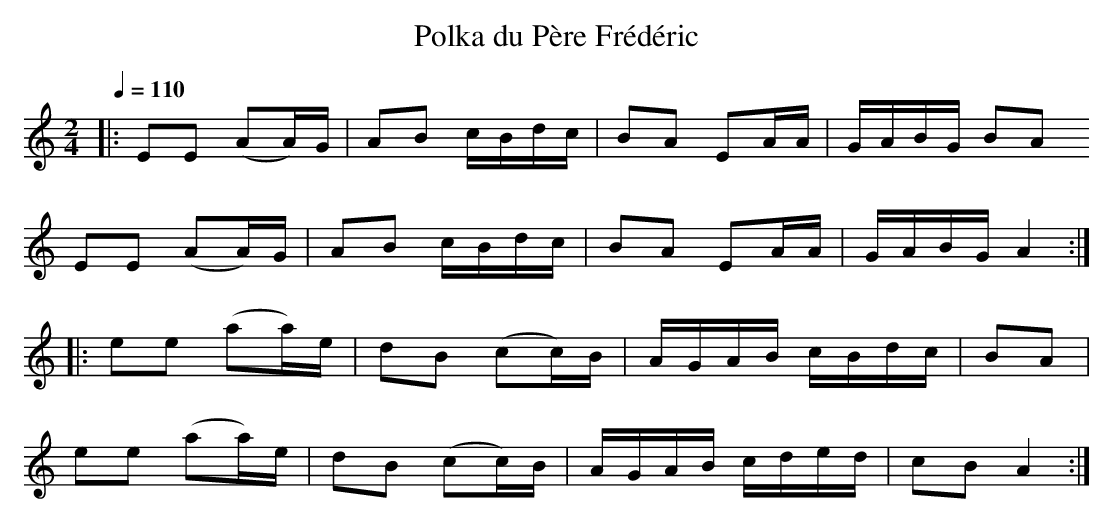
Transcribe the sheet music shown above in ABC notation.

X:1
T:Polka du Père Frédéric
M:2/4
L:1/8
Q:1/4=110
K:C
|: EE (AA/2)G/2|AB c/2B/2d/2c/2|BA EA/2A/2|G/2A/2B/2G/2 BA
EE (AA/2)G/2|AB c/2B/2d/2c/2|BA EA/2A/2|G/2A/2B/2G/2 A2:|
|:ee (aa/2)e/2|dB (cc/2)B/2|A/2G/2A/2B/2 c/2B/2d/2c/2|BA|
ee (aa/2)e/2|dB (cc/2)B/2|A/2G/2A/2B/2 c/2d/2e/2d/2|cB A2:|
